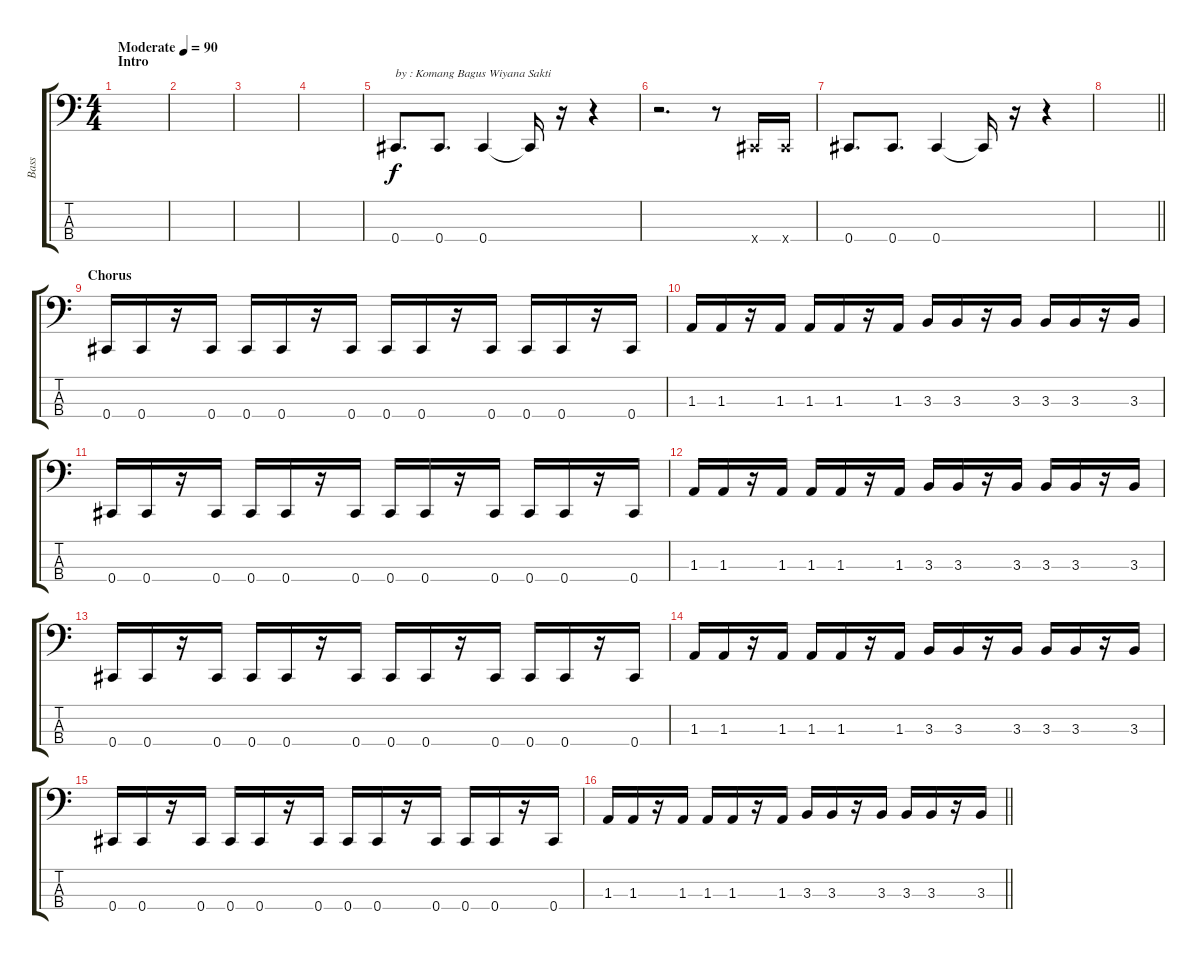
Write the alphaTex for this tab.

\track ("Bass" "Bass") {instrument electricbassfinger}
\staff {score tabs}
\tuning (Gb2 Db2 Ab1 Db1) {hide}
\ts (4 4)
\section ("" "Intro")
\tempo (90 "Moderate")
\clef f4
\ks c
|
|
|
|
0.4.8{d txt "by : Komang Bagus Wiyana Sakti"} 0.4.8{d} 0.4.4 0.4{t}.16 r.16 r.4 |
r.2{d} r.8 0.4{x}.16 0.4{x}.16 |
0.4.8{d} 0.4.8{d} 0.4.4 0.4{t}.16 r.16 r.4 |
\barLineRight lightlight
|
\section ("" "Chorus")
0.4.16 0.4.16 r.16 0.4.16 0.4.16 0.4.16 r.16 0.4.16 0.4.16 0.4.16 r.16 0.4.16 0.4.16 0.4.16 r.16 0.4.16 |
1.3.16 1.3.16 r.16 1.3.16 1.3.16 1.3.16 r.16 1.3.16 3.3.16 3.3.16 r.16 3.3.16 3.3.16 3.3.16 r.16 3.3.16 |
0.4.16 0.4.16 r.16 0.4.16 0.4.16 0.4.16 r.16 0.4.16 0.4.16 0.4.16 r.16 0.4.16 0.4.16 0.4.16 r.16 0.4.16 |
1.3.16 1.3.16 r.16 1.3.16 1.3.16 1.3.16 r.16 1.3.16 3.3.16 3.3.16 r.16 3.3.16 3.3.16 3.3.16 r.16 3.3.16 |
0.4.16 0.4.16 r.16 0.4.16 0.4.16 0.4.16 r.16 0.4.16 0.4.16 0.4.16 r.16 0.4.16 0.4.16 0.4.16 r.16 0.4.16 |
1.3.16 1.3.16 r.16 1.3.16 1.3.16 1.3.16 r.16 1.3.16 3.3.16 3.3.16 r.16 3.3.16 3.3.16 3.3.16 r.16 3.3.16 |
0.4.16 0.4.16 r.16 0.4.16 0.4.16 0.4.16 r.16 0.4.16 0.4.16 0.4.16 r.16 0.4.16 0.4.16 0.4.16 r.16 0.4.16 |
\barLineRight lightlight
1.3.16 1.3.16 r.16 1.3.16 1.3.16 1.3.16 r.16 1.3.16 3.3.16 3.3.16 r.16 3.3.16 3.3.16 3.3.16 r.16 3.3.16
